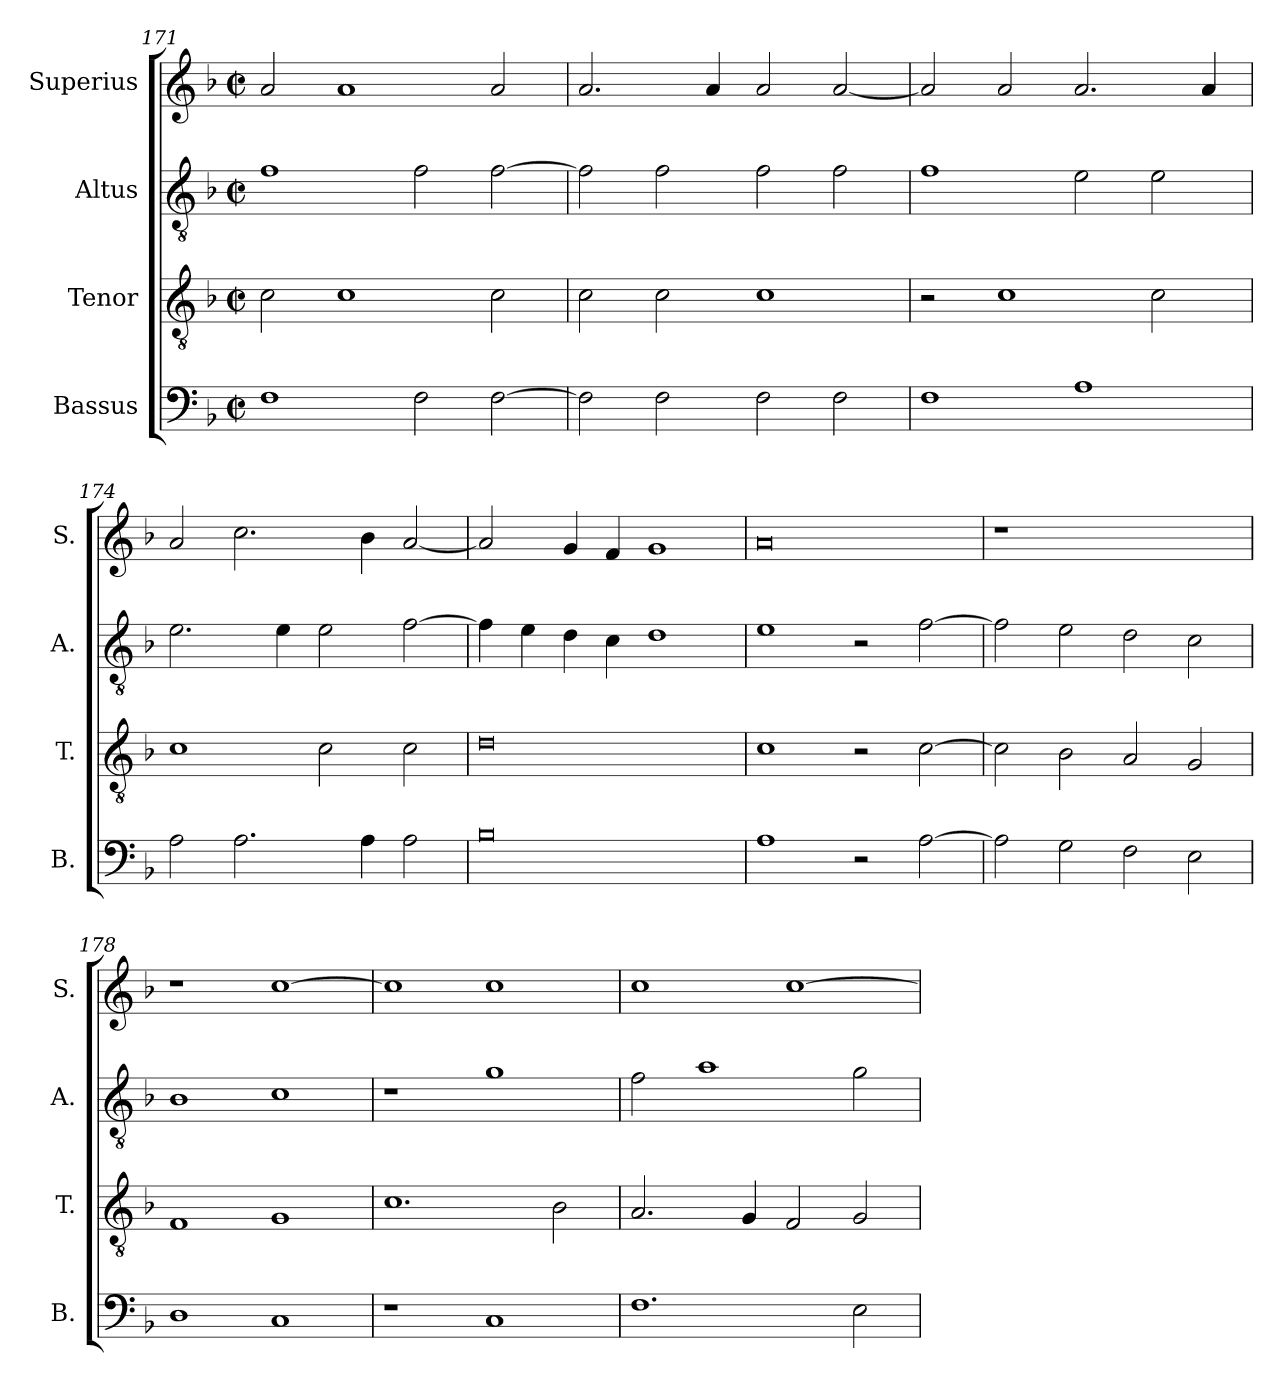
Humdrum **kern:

**kern	**kern	**kern	**kern
*part4	*part3	*part2	*part1
*staff4	*staff3	*staff2	*staff1
*I"Bassus	*I"Tenor	*I"Altus	*I"Superius
*I'B.	*I'T.	*I'A.	*I'S.
*clefF4	*clefGv2	*clefGv2	*clefG2
*	*ITrd7c12	*ITrd7c12	*
*k[b-]	*k[b-]	*k[b-]	*k[b-]
*F:	*F:	*F:	*F:
*M2/2	*M2/2	*M2/2	*M2/2
*met(c|)	*met(c|)	*met(c|)	*met(c|)
=171	=171	=171	=171
1Fi	2Ci\	1Fi	2ai/
.	1Ci	.	1ai
2Fi\	.	2Fi\	.
[>2Fi\	2Ci\	[>2Fi\	2ai/
!!LO:LB:g=z
=172	=172	=172	=172
2Fi\]	2Ci\	2Fi\]	2.ai/
2Fi\	2Ci\	2Fi\	.
.	.	.	4ai/
2Fi\	1Ci	2Fi\	2ai/
2Fi\	.	2Fi\	[<2ai/
=173	=173	=173	=173
1Fi	2r	1Fi	2ai/]
.	1Ci	.	2ai/
1Ai	.	2Ei\	2.ai/
.	2Ci\	2Ei\	.
.	.	.	4ai/
=174	=174	=174	=174
2Ai\	1Ci	2.Ei\	2ai/
2.Ai\	.	.	2.cci\
.	.	4Ei\	.
.	2Ci\	2Ei\	.
4Ai\	.	.	4b-i\
2Ai\	2Ci\	[>2Fi\	[<2ai/
=175	=175	=175	=175
0B-i	0Di	4Fi\]	2ai/]
.	.	4Ei\	.
.	.	4Di\	4gi/
.	.	4Ci\	4fi/
.	.	1Di	1gi
=176	=176	=176	=176
1Ai	1Ci	1Ei	0ai
2r	2r	2r	.
[>2Ai\	[>2Ci\	[>2Fi\	.
!!LO:PB:g=z
=177	=177	=177	=177
!	!	!	!LO:N:vis=1
2Ai\]	2Ci\]	2Fi\]	1r
2Gi\	2BB-i\	2Ei\	.
2Fi\	2AAi/	2Di\	1ryy
2Ei\	2GGi/	2Ci\	.
=178	=178	=178	=178
1Di	1FFi	1BB-i	1r
1Ci	1GGi	1Ci	[>1cci
=179	=179	=179	=179
1r	1.Ci	1r	1cci]
1Ci	.	1Gi	1cci
.	2BB-i\	.	.
=180	=180	=180	=180
1.Fi	2.AAi/	2Fi\	1cci
.	.	1Ai	.
.	4GGi/	.	.
.	2FFi/	.	[>1cci
2Ei\	2GGi/	2Gi\	.
=	=	=	=
*-	*-	*-	*-
